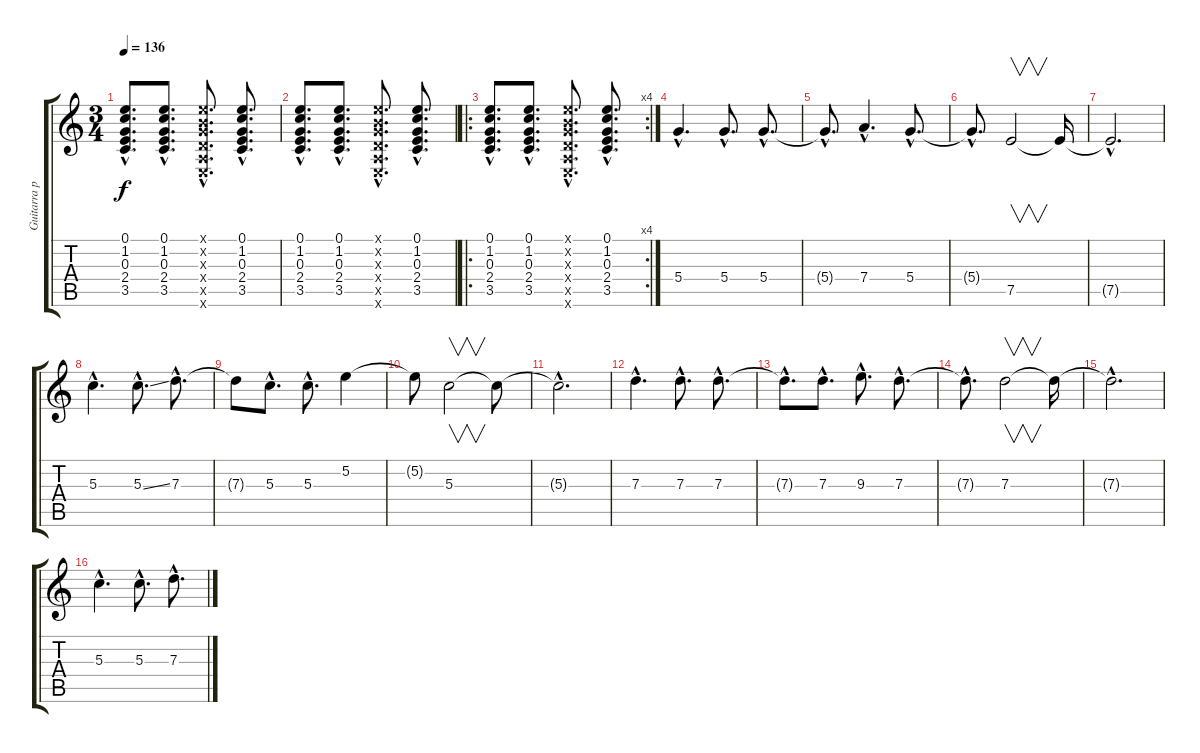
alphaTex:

\track ("Guitarra principal" "Guitarra p") {instrument acousticguitarnylon}
\staff {score tabs}
\tuning (E4 B3 G3 D3 A2 E2) {hide}
\ts (3 4)
\tempo 136
\clef g2
\ks c
(0.1{hac} 1.2{hac} 0.3{hac} 2.4{hac} 3.5{hac}).8{d dy f} (0.1{hac} 1.2{hac} 0.3{hac} 2.4{hac} 3.5{hac}).8{d} (0.1{hac x} 0.2{hac x} 0.3{hac x} 0.4{hac x} 0.5{hac x} 0.6{hac x}).8{d} (0.1{hac} 1.2{hac} 0.3{hac} 2.4{hac} 3.5{hac}).8{d} |
(0.1{hac} 1.2{hac} 0.3{hac} 2.4{hac} 3.5{hac}).8{d} (0.1{hac} 1.2{hac} 0.3{hac} 2.4{hac} 3.5{hac}).8{d} (0.1{hac x} 0.2{hac x} 0.3{hac x} 0.4{hac x} 0.5{hac x} 0.6{hac x}).8{d} (0.1{hac} 1.2{hac} 0.3{hac} 2.4{hac} 3.5{hac}).8{d} |
\ro
\rc 4
(0.1{hac} 1.2{hac} 0.3{hac} 2.4{hac} 3.5{hac}).8{d} (0.1{hac} 1.2{hac} 0.3{hac} 2.4{hac} 3.5{hac}).8{d} (0.1{hac x} 0.2{hac x} 0.3{hac x} 0.4{hac x} 0.5{hac x} 0.6{hac x}).8{d} (0.1{hac} 1.2{hac} 0.3{hac} 2.4{hac} 3.5{hac}).8{d} |
5.4{hac}.4{d volume 16 instrument electricguitarmuted} 5.4{hac}.8{d} 5.4{hac}.8{d} |
5.4{hac t}.8{d} 7.4{hac}.4{d} 5.4{hac}.8{d} |
5.4{hac t}.8{d} 7.5.2{v} 7.5{t}.16 |
7.5{hac t}.2{d} |
5.3{hac}.4{d} 5.3{ss hac}.8{d} 7.3{hac}.8{d} |
7.3{t}.8 5.3{hac}.8{d} 5.3{hac}.8{d} 5.2.4 |
5.2{t}.8 5.3.2{v} 5.3{t}.8 |
5.3{hac t}.2{d} |
7.3{hac}.4{d} 7.3{hac}.8{d} 7.3{hac}.8{d} |
7.3{hac t}.8{d} 7.3{hac}.8{d} 9.3{hac}.8{d} 7.3{hac}.8{d} |
7.3{hac t}.8{d} 7.3.2{v} 7.3{t}.16 |
7.3{hac t}.2{d} |
5.3{hac}.4{d} 5.3{hac}.8{d} 7.3{hac}.8{d}
